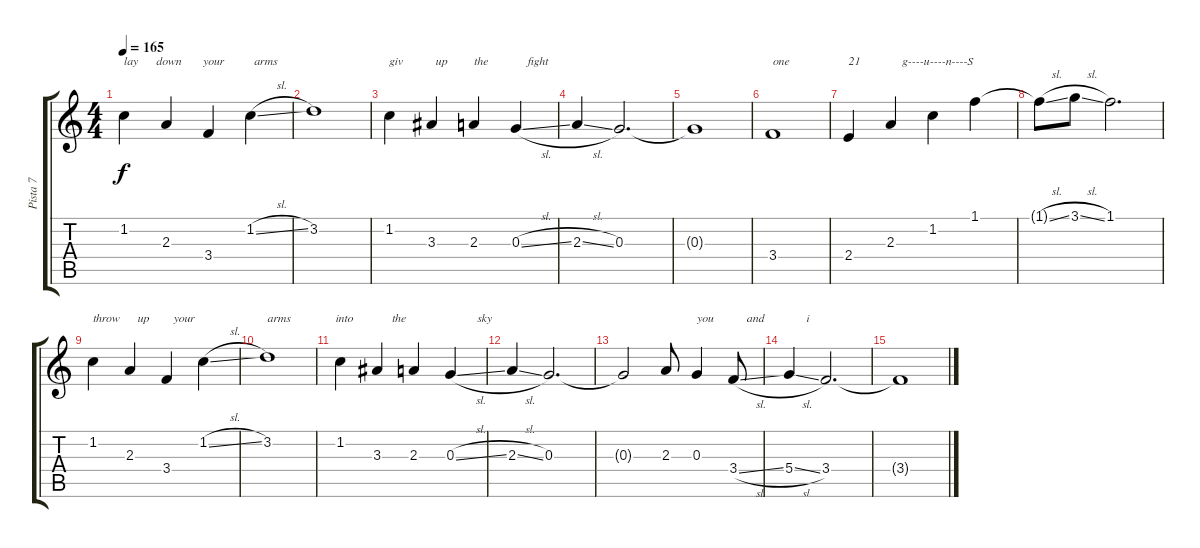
\track ("Pista 7" "Pista 7") {instrument overdrivenguitar}
\staff {score tabs}
\tuning (E4 B3 G3 D3 A2 E2) {hide}
\ts (4 4)
\tempo 165
\clef g2
\ks c
1.2.4{txt "lay      down       your          arms" dy f} 2.3.4 3.4.4 1.2{sl}.4 |
3.2.1 |
1.2.4{txt "giv           up         the             fight"} 3.3.4 2.3.4 0.3{sl}.4 |
2.3{sl}.4 0.3.2{d} |
0.3{t}.1 |
3.4.1{txt "one"} |
2.4.4{txt "21              g----u----n----S"} 2.3.4 1.2.4 1.1.4 |
1.1{sl t}.8 3.1{sl}.8 1.1.2{d} |
1.2.4{txt "throw      up        your     "} 2.3.4 3.4.4 1.2{sl}.4 |
3.2.1{txt "arms               into             the      "} |
1.2.4 3.3.4 2.3.4 0.3{sl}.4{txt "         sky"} |
2.3{sl}.4 0.3.2{d} |
0.3{t}.2 2.3.8 0.3.4{txt "you           and              i"} 3.4{sl}.8 |
5.4{sl}.4 3.4.2{d} |
3.4{t}.1
